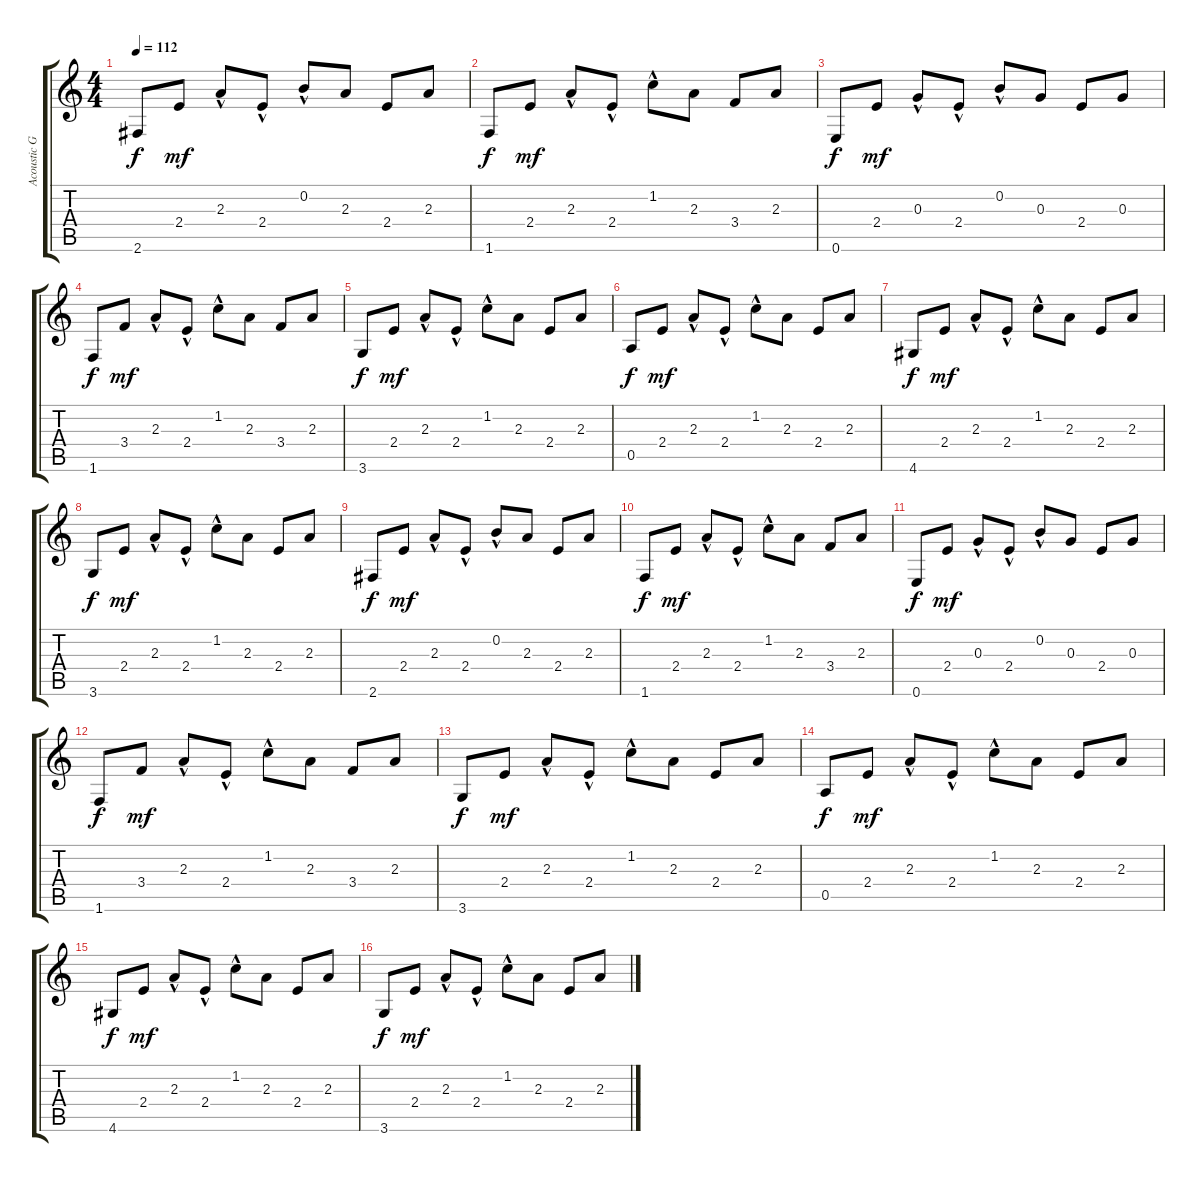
\track ("Acoustic Guitars" "Acoustic G") {instrument acousticguitarnylon}
\staff {score tabs}
\tuning (E4 B3 G3 D3 A2 E2) {hide}
\ts (4 4)
\tempo 112
\clef g2
\ks c
2.6.8{dy f} 2.4.8{dy mf} 2.3{hac}.8 2.4{hac}.8 0.2{hac}.8 2.3.8 2.4.8 2.3.8 |
1.6.8{dy f} 2.4.8{dy mf} 2.3{hac}.8 2.4{hac}.8 1.2{hac}.8 2.3.8 3.4.8 2.3.8 |
0.6.8{dy f} 2.4.8{dy mf} 0.3{hac}.8 2.4{hac}.8 0.2{hac}.8 0.3.8 2.4.8 0.3.8 |
1.6.8{dy f} 3.4.8{dy mf} 2.3{hac}.8 2.4{hac}.8 1.2{hac}.8 2.3.8 3.4.8 2.3.8 |
3.6.8{dy f} 2.4.8{dy mf} 2.3{hac}.8 2.4{hac}.8 1.2{hac}.8 2.3.8 2.4.8 2.3.8 |
0.5.8{dy f} 2.4.8{dy mf} 2.3{hac}.8 2.4{hac}.8 1.2{hac}.8 2.3.8 2.4.8 2.3.8 |
4.6.8{dy f} 2.4.8{dy mf} 2.3{hac}.8 2.4{hac}.8 1.2{hac}.8 2.3.8 2.4.8 2.3.8 |
3.6.8{dy f} 2.4.8{dy mf} 2.3{hac}.8 2.4{hac}.8 1.2{hac}.8 2.3.8 2.4.8 2.3.8 |
2.6.8{dy f} 2.4.8{dy mf} 2.3{hac}.8 2.4{hac}.8 0.2{hac}.8 2.3.8 2.4.8 2.3.8 |
1.6.8{dy f} 2.4.8{dy mf} 2.3{hac}.8 2.4{hac}.8 1.2{hac}.8 2.3.8 3.4.8 2.3.8 |
0.6.8{dy f} 2.4.8{dy mf} 0.3{hac}.8 2.4{hac}.8 0.2{hac}.8 0.3.8 2.4.8 0.3.8 |
1.6.8{dy f} 3.4.8{dy mf} 2.3{hac}.8 2.4{hac}.8 1.2{hac}.8 2.3.8 3.4.8 2.3.8 |
3.6.8{dy f} 2.4.8{dy mf} 2.3{hac}.8 2.4{hac}.8 1.2{hac}.8 2.3.8 2.4.8 2.3.8 |
0.5.8{dy f} 2.4.8{dy mf} 2.3{hac}.8 2.4{hac}.8 1.2{hac}.8 2.3.8 2.4.8 2.3.8 |
4.6.8{dy f} 2.4.8{dy mf} 2.3{hac}.8 2.4{hac}.8 1.2{hac}.8 2.3.8 2.4.8 2.3.8 |
3.6.8{dy f} 2.4.8{dy mf} 2.3{hac}.8 2.4{hac}.8 1.2{hac}.8 2.3.8 2.4.8 2.3.8
